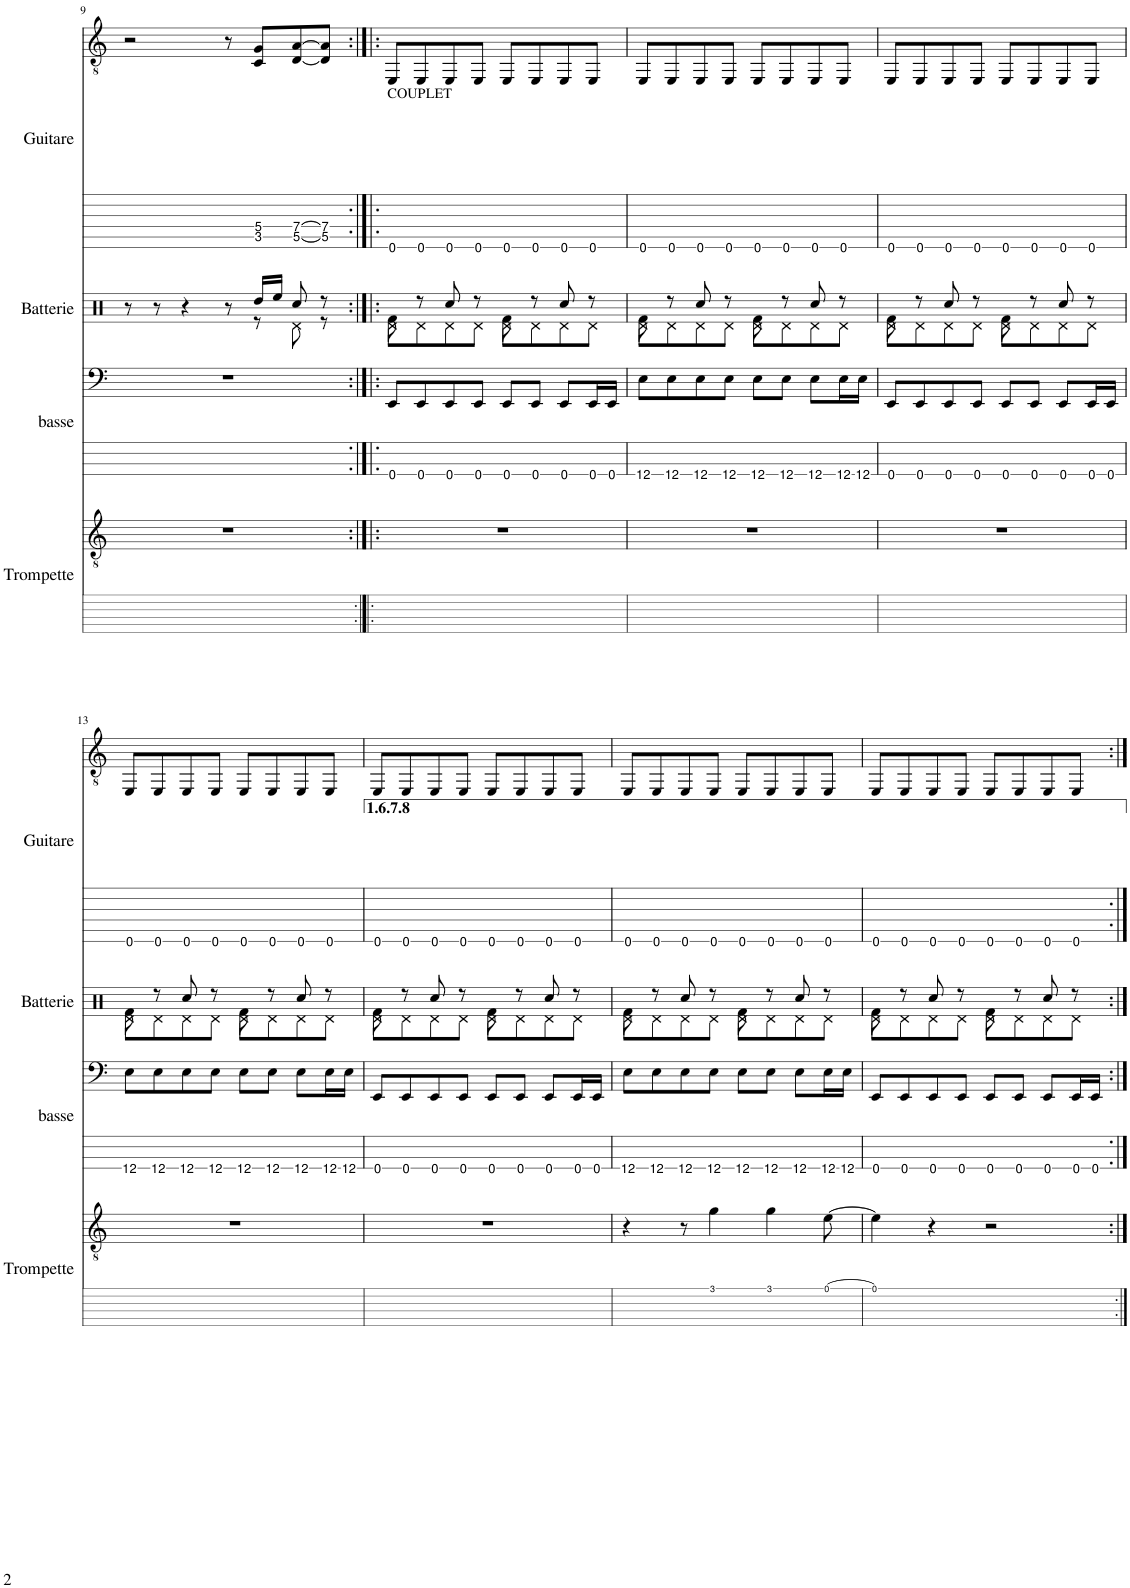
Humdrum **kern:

**kern	**kern	**kern	**kern	**kern	**kern	**kern
*part4	*part4	*part3	*part3	*part2	*part1	*part1
*staff7	*staff6	*staff5	*staff4	*staff3	*staff2	*staff1
*I"Trompette	*	*I"basse	*	*I"Batterie	*I"Guitare	*
*I'Trompette	*	*I'basse	*	*I'Batterie	*I'Guitare	*
!!LO:PB:g=z
*	*clefGv2	*	*clefF4	*clefX	*	*clefGv2
*Trd1c2	*Trd1c2	*Trd7c12	*Trd7c12	*	*	*
*k[]	*k[]	*k[]	*k[]	*k[]	*k[]	*k[]
*M4/4	*M4/4	*M4/4	*M4/4	*M4/4	*M4/4	*M4/4
=9	=9	=9	=9	=9	=9	=9
*	*	*	*	*^	*	*
1r	1r	1r	1r	8r	8ryy	2r	2r
*	*	*	*	*v	*v	*	*
.	.	.	.	8r	.	.
.	.	.	.	4r	.	.
.	.	.	.	8r	8r	8r
*	*	*	*	*^	*	*
.	.	.	.	16Rdd/LL	8r	8C 8G	8C/ 8G/L
.	.	.	.	16Ree/JJ	.	.	.
.	.	.	.	8Rcc/	8Rd\	[8D\ [8A\L	[8D/ [8A/
.	.	.	.	8r	8r	8D]\ 8A]\J	8D/] 8A/]J
=10:|!|:	=10:|!|:	=10:|!|:	=10:|!|:	=10:|!|:	=10:|!|:	=10:|!|:	=10:|!|:
!	!	!	!	!	!	!LO:TX:a:t=COUPLET	!
1r	1r	8EEL	8EE/L	8Rf\	8Rd\L	8EEL	8EE/L
.	.	8EEJ	8EE/	8r	8Rd\	8EEJ	8EE/
.	.	8EEL	8EE/	8Rcc/	8Rd\	8EEL	8EE/
.	.	8EEJ	8EE/J	8r	8Rd\J	8EEJ	8EE/J
.	.	8EEL	8EE/L	8Rf\	8Rd\L	8EEL	8EE/L
.	.	8EEJ	8EE/J	8r	8Rd\	8EEJ	8EE/
.	.	8EEL	8EE/L	8Rcc/	8Rd\	8EEL	8EE/
.	.	16EEL	16EE/L	8r	8Rd\J	8EEJ	8EE/J
.	.	16EEJJ	16EE/JJ	.	.	.	.
=11	=11	=11	=11	=11	=11	=11	=11
1r	1r	8EL	8E\L	8Rf\	8Rd\L	8EEL	8EE/L
.	.	8EJ	8E\	8r	8Rd\	8EEJ	8EE/
.	.	8EL	8E\	8Rcc/	8Rd\	8EEL	8EE/
.	.	8EJ	8E\J	8r	8Rd\J	8EEJ	8EE/J
.	.	8EL	8E\L	8Rf\	8Rd\L	8EEL	8EE/L
.	.	8EJ	8E\J	8r	8Rd\	8EEJ	8EE/
.	.	8EL	8E\L	8Rcc/	8Rd\	8EEL	8EE/
.	.	16EL	16E\L	8r	8Rd\J	8EEJ	8EE/J
.	.	16EJJ	16E\JJ	.	.	.	.
=12	=12	=12	=12	=12	=12	=12	=12
1r	1r	8EEL	8EE/L	8Rf\	8Rd\L	8EEL	8EE/L
.	.	8EEJ	8EE/	8r	8Rd\	8EEJ	8EE/
.	.	8EEL	8EE/	8Rcc/	8Rd\	8EEL	8EE/
.	.	8EEJ	8EE/J	8r	8Rd\J	8EEJ	8EE/J
.	.	8EEL	8EE/L	8Rf\	8Rd\L	8EEL	8EE/L
.	.	8EEJ	8EE/J	8r	8Rd\	8EEJ	8EE/
.	.	8EEL	8EE/L	8Rcc/	8Rd\	8EEL	8EE/
.	.	16EEL	16EE/L	8r	8Rd\J	8EEJ	8EE/J
.	.	16EEJJ	16EE/JJ	.	.	.	.
!!LO:LB:g=z
=13	=13	=13	=13	=13	=13	=13	=13
1r	1r	8EL	8E\L	8Rf\	8Rd\L	8EEL	8EE/L
.	.	8EJ	8E\	8r	8Rd\	8EEJ	8EE/
.	.	8EL	8E\	8Rcc/	8Rd\	8EEL	8EE/
.	.	8EJ	8E\J	8r	8Rd\J	8EEJ	8EE/J
.	.	8EL	8E\L	8Rf\	8Rd\L	8EEL	8EE/L
.	.	8EJ	8E\J	8r	8Rd\	8EEJ	8EE/
.	.	8EL	8E\L	8Rcc/	8Rd\	8EEL	8EE/
.	.	16EL	16E\L	8r	8Rd\J	8EEJ	8EE/J
.	.	16EJJ	16E\JJ	.	.	.	.
=14	=14	=14	=14	=14	=14	=14	=14
1r	1r	8EEL	8EE/L	8Rf\	8Rd\L	8EEL	8EE/L
.	.	8EEJ	8EE/	8r	8Rd\	8EEJ	8EE/
.	.	8EEL	8EE/	8Rcc/	8Rd\	8EEL	8EE/
.	.	8EEJ	8EE/J	8r	8Rd\J	8EEJ	8EE/J
.	.	8EEL	8EE/L	8Rf\	8Rd\L	8EEL	8EE/L
.	.	8EEJ	8EE/J	8r	8Rd\	8EEJ	8EE/
.	.	8EEL	8EE/L	8Rcc/	8Rd\	8EEL	8EE/
.	.	16EEL	16EE/L	8r	8Rd\J	8EEJ	8EE/J
.	.	16EEJJ	16EE/JJ	.	.	.	.
=15	=15	=15	=15	=15	=15	=15	=15
4r	4r	8EL	8E\L	8Rf\	8Rd\L	8EEL	8EE/L
.	.	8EJ	8E\	8r	8Rd\	8EEJ	8EE/
8r	8r	8EL	8E\	8Rcc/	8Rd\	8EEL	8EE/
4g	4g\	8EJ	8E\J	8r	8Rd\J	8EEJ	8EE/J
.	.	8EL	8E\L	8Rf\	8Rd\L	8EEL	8EE/L
4g	4g\	8EJ	8E\J	8r	8Rd\	8EEJ	8EE/
.	.	8EL	8E\L	8Rcc/	8Rd\	8EEL	8EE/
[8e	[8e\	16EL	16E\L	8r	8Rd\J	8EEJ	8EE/J
.	.	16EJJ	16E\JJ	.	.	.	.
=16	=16	=16	=16	=16	=16	=16	=16
4e]	4e\]	8EEL	8EE/L	8Rf\	8Rd\L	8EEL	8EE/L
.	.	8EEJ	8EE/	8r	8Rd\	8EEJ	8EE/
4r	4r	8EEL	8EE/	8Rcc/	8Rd\	8EEL	8EE/
.	.	8EEJ	8EE/J	8r	8Rd\J	8EEJ	8EE/J
2r	2r	8EEL	8EE/L	8Rf\	8Rd\L	8EEL	8EE/L
.	.	8EEJ	8EE/J	8r	8Rd\	8EEJ	8EE/
.	.	8EEL	8EE/L	8Rcc/	8Rd\	8EEL	8EE/
.	.	16EEL	16EE/L	8r	8Rd\J	8EEJ	8EE/J
.	.	16EEJJ	16EE/JJ	.	.	.	.
*	*	*	*	*v	*v	*	*
=:|!	=:|!	=:|!	=:|!	=:|!	=:|!	=:|!
*-	*-	*-	*-	*-	*-	*-
